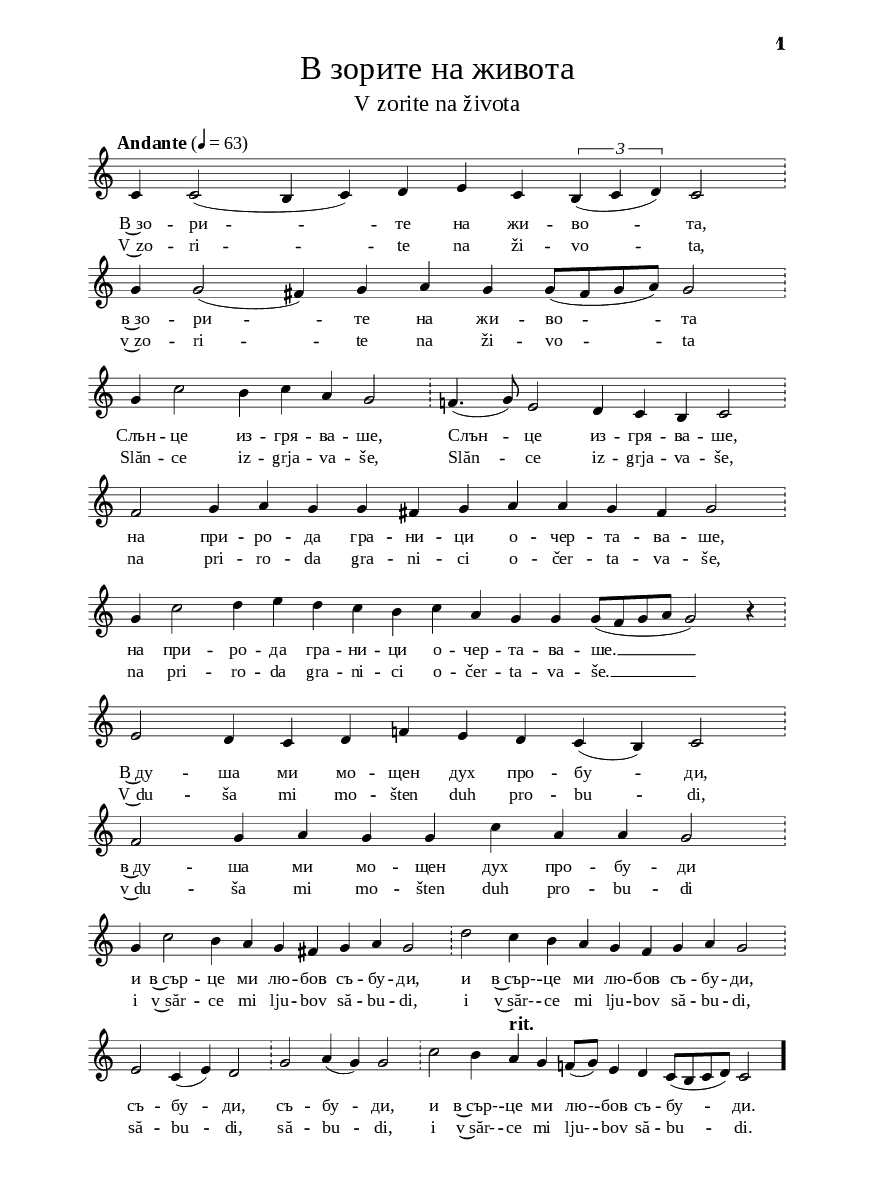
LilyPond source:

\version "2.24.3"

% include paper part and global functions
\include "include/globals.ily"

\bookpart {
  \label #'ref081
  \tocItem \markup "В зорите на живота – V zorite na života "
  \include "include/bookpart-paper.ily"
  \score {
    \include "include/score-layout.ily"

    \new Voice \absolute {
      \clef treble
      \key c \major
      \omit Score.TimeSignature
      \cadenzaOn % allows custom bar lines
      \tempoFunc "Andante" 4 "63"

      c '4  c'2 ( b4 c' ) d'   e'4 c' \times 2/3 { b4 ( c'4 d' ) }

      c'2 \bar "!"  \break g'4 g'2 ( fis'4 )

      g'4 a' g'    g'8 ( [fis' g' a'] ) g'2  \bar "!" \break

      g'4 c''2 b'4 c''4 a' g'2 \bar "!" f'4. ( g'8 ) e'2 d'4 c'4 b c'2  \bar "!"  \break

      f'2 g'4 a' g' g'4 fis' g' a' a' g'4 fis' g'2 \bar "!" \break

      g'4 c''2 d''4 e'' d''4 c'' b' c'' a' g'4 g' g'8 ( [ fis' g' a' ]  g'2  ) r4  \bar "!" \break

      e'2 d'4 c' d'4 f' e' d'  c'4 ( b ) c'2 \bar "!" \break f'2 g'4 a'  g'4 g' c'' a' a'4 g'2 \bar"!" \break

      g'4 c''2  b'4 a' g'4  fis' g' a' g'2 \bar "!"

      d''2 c''4  b' a' g'4   fis' g' a' g'2  \bar "!" \break

      e'2 c'4 ( e' ) d'2 \bar "!" g'2 a'4 ( g' ) g'2 \bar "!" c''2 b'4 \tempo "rit." a' g' f'8 ( [g'] )   e'4 d' c'8 ( [b c' d' ])   c'2 \bar "."
    }

    \addlyrics {
      В~зо -- ри --
      те на жи -- во -- та, в~зо -- ри -- те на жи --
      во -- та Слън -- це из -- гря -- ва -- ше, Слън --
      це из -- гря -- ва -- ше, на при -- ро -- да гра
      -- ни -- ци о -- чер -- та -- ва -- ше, на при --
      ро -- да гра -- ни -- ци о -- чер -- та -- ва --
      ше. __ В~ду -- ша ми мо -- щен дух про -- бу --
      ди,  в~ду -- ша ми мо -- щен дух про -- бу --
      ди и в~сър -- це ми лю -- бов съ -- бу -- ди,
      и "в~сър-" -- це ми лю -- бов съ -- бу -- ди, съ --
      бу -- ди, съ -- бу -- ди, и "в~сър-" -- це ми "лю-" --
      бов съ -- бу -- ди.}

      \addlyrics {
        V~zo -- ri --
        te na ži -- vo -- ta, v~zo -- ri -- te na ži --
        vo -- ta Slăn -- ce iz -- grja -- va -- še, Slăn --
        ce iz -- grja -- va -- še, na pri -- ro -- da gra
        -- ni -- ci o -- čer -- ta -- va -- še, na pri --
        ro -- da gra -- ni -- ci o -- čer -- ta -- va --
        še. __ V~du -- ša mi mo -- šten duh pro -- bu --
        di,  v~du -- ša mi mo -- šten duh pro -- bu --
        di i v~săr -- ce mi lju -- bov să -- bu -- di,
        i "v~săr-" -- ce mi lju -- bov să -- bu -- di, să --
        bu -- di, să -- bu -- di, i "v~săr-" -- ce mi "lju-" --
        bov să -- bu -- di.}

        \header {
          title = \titleFunc "В зорите на живота" "V zorite na života"
        }

        \midi{}

      } % score

      \pageBreak


      % include foreign translation(s) of the song
      \version "2.24.3"

\markup \fill-line { \fontsize #deTitleFontSize "In der Morgenröte des Lebens" }
\markup \null
\markup \null

\markup \abs-fontsize #10 {
   \hspace #25
  \override #`(baseline-skip . ,deCoupletBaselineSkip)

  \column {
    \line { " " In der Morgenröte des Lebens,}

    \line { " " in der Morgenröte des Lebens}

    \line { " " ging die Sonne auf, }

    \line { " " ging die Sonne auf; }

    \line { " " sie zog die Grenzen der Natur, }

    \line { " " sie zog die Grenzen der Natur. }

    \line { " " In meiner Seele ließ sie den mächtigen Geist erwachen, }

    \line { " " in meiner Seele ließ den mächtigen Geist erwachen }

    \line { " " und in meinem Herzen erweckte sie die Liebe, }

    \line { " " und in meinem Herzen erweckte sie die Liebe, }

    \line { " " sie erweckte, sie erweckte, sie erweckte }

    \line { " "  in meinem Herzen die Liebe.  }


  }


}


    } % bookpart
